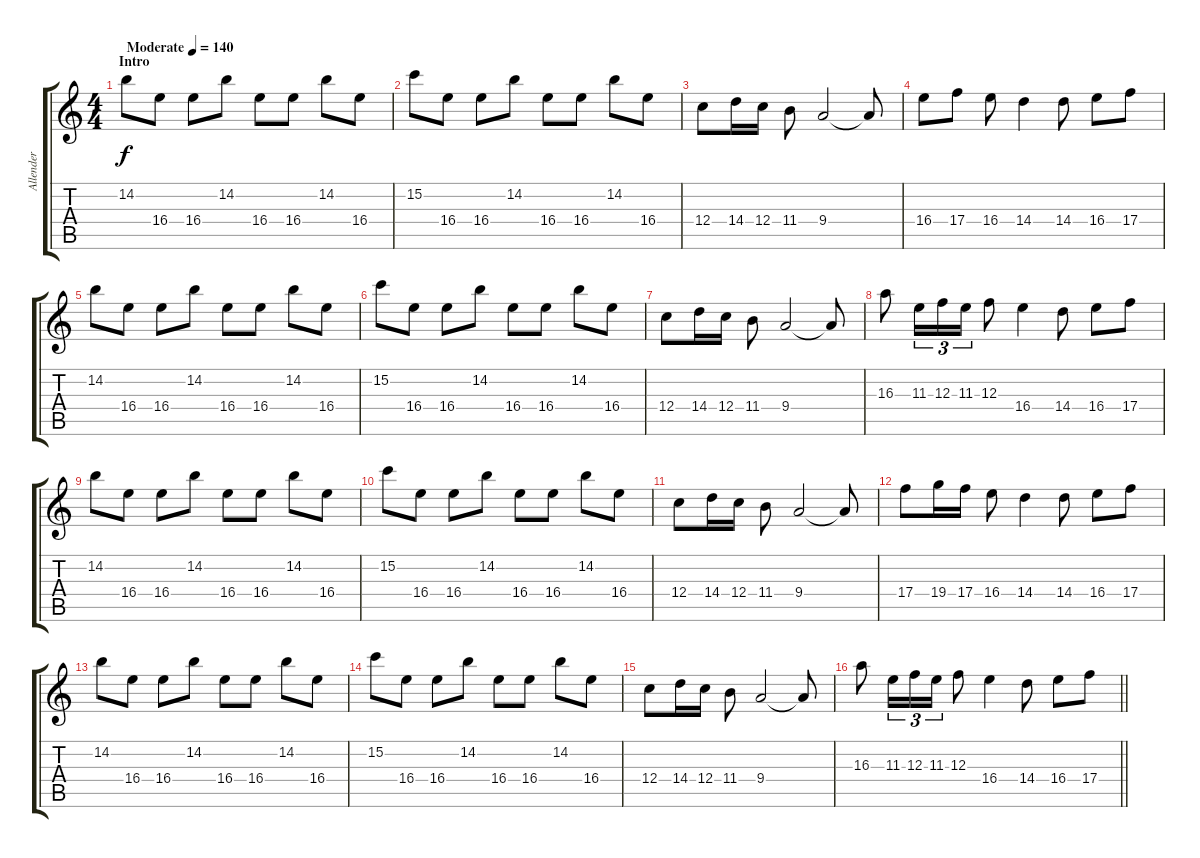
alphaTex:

\track ("Allender" "Allender") {instrument distortionguitar}
\staff {score tabs}
\tuning (D4 A3 F3 C3 G2 D2) {hide}
\ts (4 4)
\section ("" "Intro")
\tempo (140 "Moderate")
\clef g2
\ks c
14.2.8{dy f instrument distortionguitar} 16.4.8 16.4.8 14.2.8 16.4.8 16.4.8 14.2.8 16.4.8 |
15.2.8 16.4.8 16.4.8 14.2.8 16.4.8 16.4.8 14.2.8 16.4.8 |
12.4.8 14.4.16 12.4.16 11.4.8 9.4.2 9.4{t}.8 |
16.4.8 17.4.8 16.4.8 14.4.4 14.4.8 16.4.8 17.4.8 |
14.2.8 16.4.8 16.4.8 14.2.8 16.4.8 16.4.8 14.2.8 16.4.8 |
15.2.8 16.4.8 16.4.8 14.2.8 16.4.8 16.4.8 14.2.8 16.4.8 |
12.4.8 14.4.16 12.4.16 11.4.8 9.4.2 9.4{t}.8 |
16.3.8 11.3.16{tu (3 2)} 12.3.16{tu (3 2)} 11.3.16{tu (3 2)} 12.3.8 16.4.4 14.4.8 16.4.8 17.4.8 |
14.2.8 16.4.8 16.4.8 14.2.8 16.4.8 16.4.8 14.2.8 16.4.8 |
15.2.8 16.4.8 16.4.8 14.2.8 16.4.8 16.4.8 14.2.8 16.4.8 |
12.4.8 14.4.16 12.4.16 11.4.8 9.4.2 9.4{t}.8 |
17.4.8 19.4.16 17.4.16 16.4.8 14.4.4 14.4.8 16.4.8 17.4.8 |
14.2.8 16.4.8 16.4.8 14.2.8 16.4.8 16.4.8 14.2.8 16.4.8 |
15.2.8 16.4.8 16.4.8 14.2.8 16.4.8 16.4.8 14.2.8 16.4.8 |
12.4.8 14.4.16 12.4.16 11.4.8 9.4.2 9.4{t}.8 |
\barLineRight lightlight
16.3.8 11.3.16{tu (3 2)} 12.3.16{tu (3 2)} 11.3.16{tu (3 2)} 12.3.8 16.4.4 14.4.8 16.4.8 17.4.8
